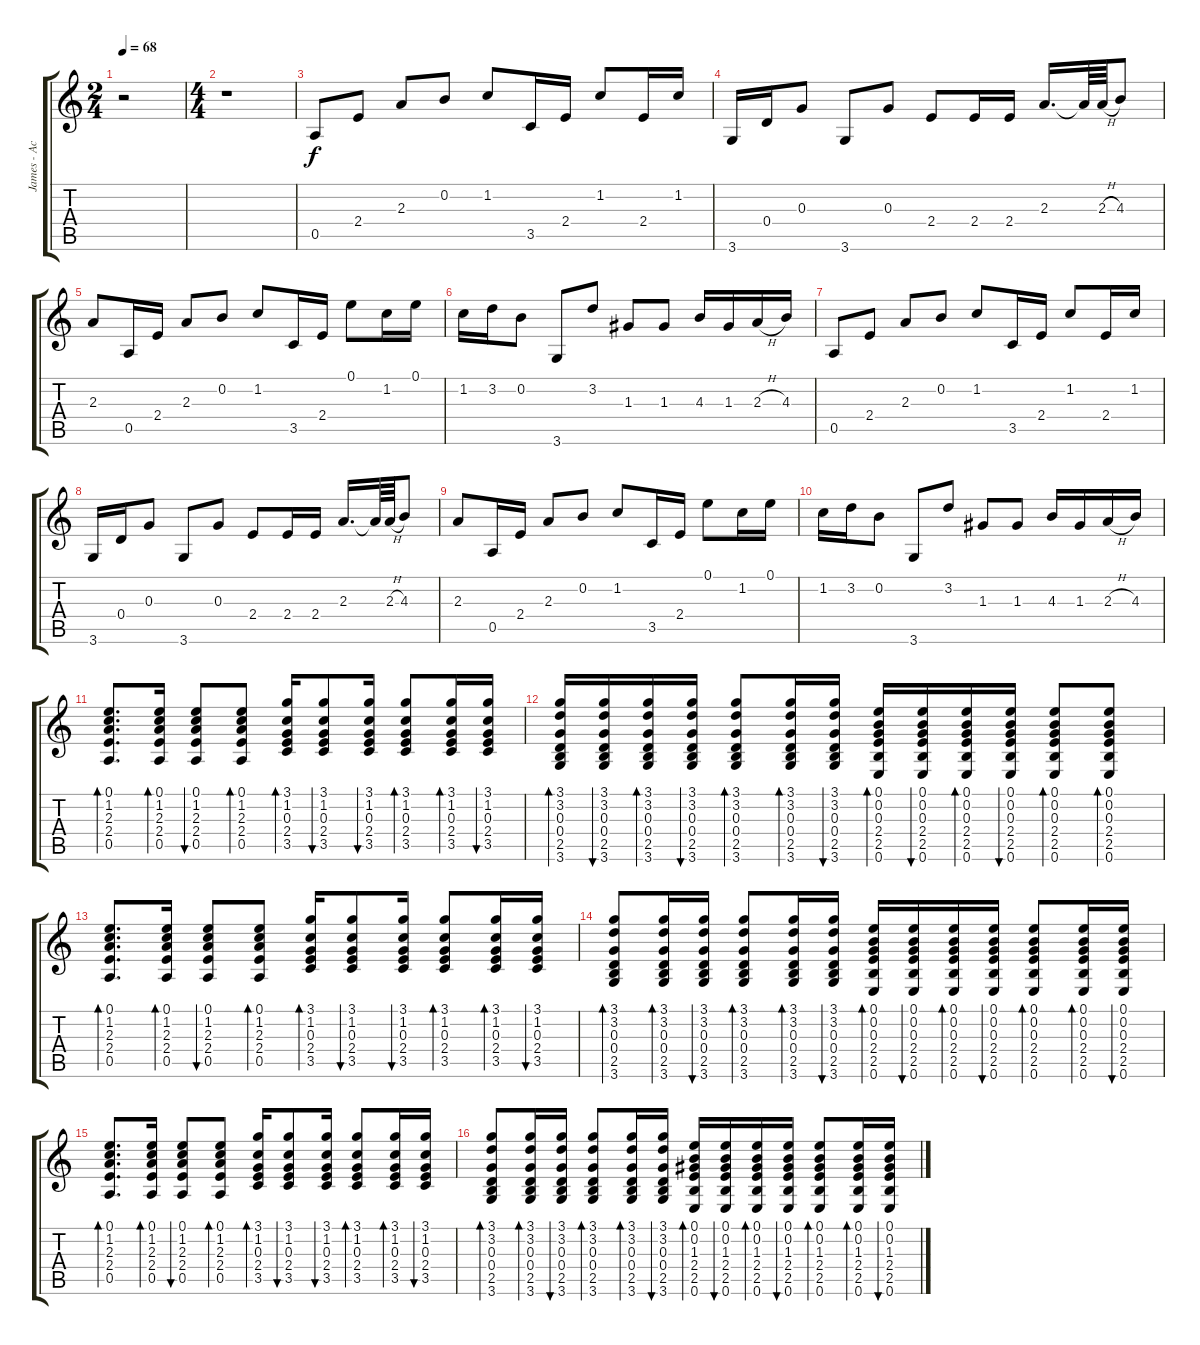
\track ("James - Acoustic" "James - Ac") {instrument acousticguitarnylon}
\staff {score tabs}
\tuning (E4 B3 G3 D3 A2 E2) {hide}
\ts (2 4)
\tempo 68
\clef g2
\ks c
r.2{dy f} |
\ts (4 4)
r.1 |
0.5.8 2.4.8 2.3.8 0.2.8 1.2.8 3.5.16 2.4.16 1.2.8 2.4.16 1.2.16 |
3.6.16 0.4.16 0.3.8 3.6.8 0.3.8 2.4.8 2.4.16 2.4.16 2.3.16{d} 2.3{t}.64 2.3{h}.64 4.3.8 |
2.3.8 0.5.16 2.4.16 2.3.8 0.2.8 1.2.8 3.5.16 2.4.16 0.1.8 1.2.16 0.1.16 |
1.2.16 3.2.16 0.2.8 3.6.8 3.2.8 1.3.8 1.3.8 4.3.16 1.3.16 2.3{h}.16 4.3.16 |
0.5.8 2.4.8 2.3.8 0.2.8 1.2.8 3.5.16 2.4.16 1.2.8 2.4.16 1.2.16 |
3.6.16 0.4.16 0.3.8 3.6.8 0.3.8 2.4.8 2.4.16 2.4.16 2.3.16{d} 2.3{t}.64 2.3{h}.64 4.3.8 |
2.3.8 0.5.16 2.4.16 2.3.8 0.2.8 1.2.8 3.5.16 2.4.16 0.1.8 1.2.16 0.1.16 |
1.2.16 3.2.16 0.2.8 3.6.8 3.2.8 1.3.8 1.3.8 4.3.16 1.3.16 2.3{h}.16 4.3.16 |
(0.1 1.2 2.3 2.4 0.5).8{d bd 30 volume 8} (0.1 1.2 2.3 2.4 0.5).16{bd 30} (0.1 1.2 2.3 2.4 0.5).8{bu 30} (0.1 1.2 2.3 2.4 0.5).8{bd 30} (3.1 1.2 0.3 2.4 3.5).16{bd 30} (3.1 1.2 0.3 2.4 3.5).8{bu 30} (3.1 1.2 0.3 2.4 3.5).16{bu 30} (3.1 1.2 0.3 2.4 3.5).8{bd 30} (3.1 1.2 0.3 2.4 3.5).16{bd 30} (3.1 1.2 0.3 2.4 3.5).16{bu 30} |
(3.1 3.2 0.3 0.4 2.5 3.6).16{bd 30} (3.1 3.2 0.3 0.4 2.5 3.6).16{bu 30} (3.1 3.2 0.3 0.4 2.5 3.6).16{bd 30} (3.1 3.2 0.3 0.4 2.5 3.6).16{bu 30} (3.1 3.2 0.3 0.4 2.5 3.6).8{bd 30} (3.1 3.2 0.3 0.4 2.5 3.6).16{bd 30} (3.1 3.2 0.3 0.4 2.5 3.6).16{bu 30} (0.1 0.2 0.3 2.4 2.5 0.6).16{bd 30} (0.1 0.2 0.3 2.4 2.5 0.6).16{bu 30} (0.1 0.2 0.3 2.4 2.5 0.6).16{bd 30} (0.1 0.2 0.3 2.4 2.5 0.6).16{bu 30} (0.1 0.2 0.3 2.4 2.5 0.6).8{bd 30} (0.1 0.2 0.3 2.4 2.5 0.6).8{bd 30} |
(0.1 1.2 2.3 2.4 0.5).8{d bd 30} (0.1 1.2 2.3 2.4 0.5).16{bd 30} (0.1 1.2 2.3 2.4 0.5).8{bu 30} (0.1 1.2 2.3 2.4 0.5).8{bd 30} (3.1 1.2 0.3 2.4 3.5).16{bd 30} (3.1 1.2 0.3 2.4 3.5).8{bu 30} (3.1 1.2 0.3 2.4 3.5).16{bu 30} (3.1 1.2 0.3 2.4 3.5).8{bd 30} (3.1 1.2 0.3 2.4 3.5).16{bd 30} (3.1 1.2 0.3 2.4 3.5).16{bu 30} |
(3.1 3.2 0.3 0.4 2.5 3.6).8{bd 30} (3.1 3.2 0.3 0.4 2.5 3.6).16{bd 30} (3.1 3.2 0.3 0.4 2.5 3.6).16{bu 30} (3.1 3.2 0.3 0.4 2.5 3.6).8{bd 30} (3.1 3.2 0.3 0.4 2.5 3.6).16{bd 30} (3.1 3.2 0.3 0.4 2.5 3.6).16{bu 30} (0.1 0.2 0.3 2.4 2.5 0.6).16{bd 30} (0.1 0.2 0.3 2.4 2.5 0.6).16{bu 30} (0.1 0.2 0.3 2.4 2.5 0.6).16{bd 30} (0.1 0.2 0.3 2.4 2.5 0.6).16{bu 30} (0.1 0.2 0.3 2.4 2.5 0.6).8{bd 30} (0.1 0.2 0.3 2.4 2.5 0.6).16{bd 30} (0.1 0.2 0.3 2.4 2.5 0.6).16{bu 30} |
(0.1 1.2 2.3 2.4 0.5).8{d bd 30} (0.1 1.2 2.3 2.4 0.5).16{bd 30} (0.1 1.2 2.3 2.4 0.5).8{bu 30} (0.1 1.2 2.3 2.4 0.5).8{bd 30} (3.1 1.2 0.3 2.4 3.5).16{bd 30} (3.1 1.2 0.3 2.4 3.5).8{bu 30} (3.1 1.2 0.3 2.4 3.5).16{bu 30} (3.1 1.2 0.3 2.4 3.5).8{bd 30} (3.1 1.2 0.3 2.4 3.5).16{bd 30} (3.1 1.2 0.3 2.4 3.5).16{bu 30} |
(3.1 3.2 0.3 0.4 2.5 3.6).8{bd 30} (3.1 3.2 0.3 0.4 2.5 3.6).16{bd 30} (3.1 3.2 0.3 0.4 2.5 3.6).16{bu 30} (3.1 3.2 0.3 0.4 2.5 3.6).8{bd 30} (3.1 3.2 0.3 0.4 2.5 3.6).16{bd 30} (3.1 3.2 0.3 0.4 2.5 3.6).16{bu 30} (0.1 0.2 1.3 2.4 2.5 0.6).16{bd 30} (0.1 0.2 1.3 2.4 2.5 0.6).16{bu 30} (0.1 0.2 1.3 2.4 2.5 0.6).16{bd 30} (0.1 0.2 1.3 2.4 2.5 0.6).16{bu 30} (0.1 0.2 1.3 2.4 2.5 0.6).8{bd 30} (0.1 0.2 1.3 2.4 2.5 0.6).16{bd 30} (0.1 0.2 1.3 2.4 2.5 0.6).16{bu 30}
